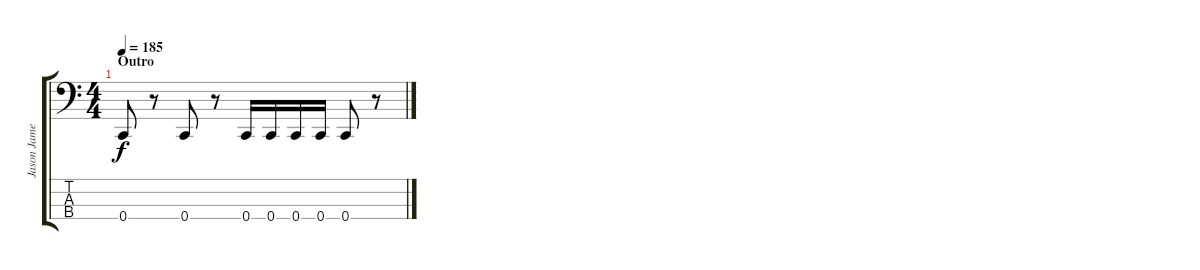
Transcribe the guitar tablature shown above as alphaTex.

\track ("Jason James (Jay)" "Jason Jame") {instrument electricbassfinger}
\staff {score tabs}
\tuning (F2 C2 G1 C1) {hide}
\ts (4 4)
\section ("" "Outro")
\tempo 185
\clef f4
\ks c
0.4.8{dy f} r.8 0.4.8 r.8 0.4.16 0.4.16 0.4.16 0.4.16 0.4.8 r.8
